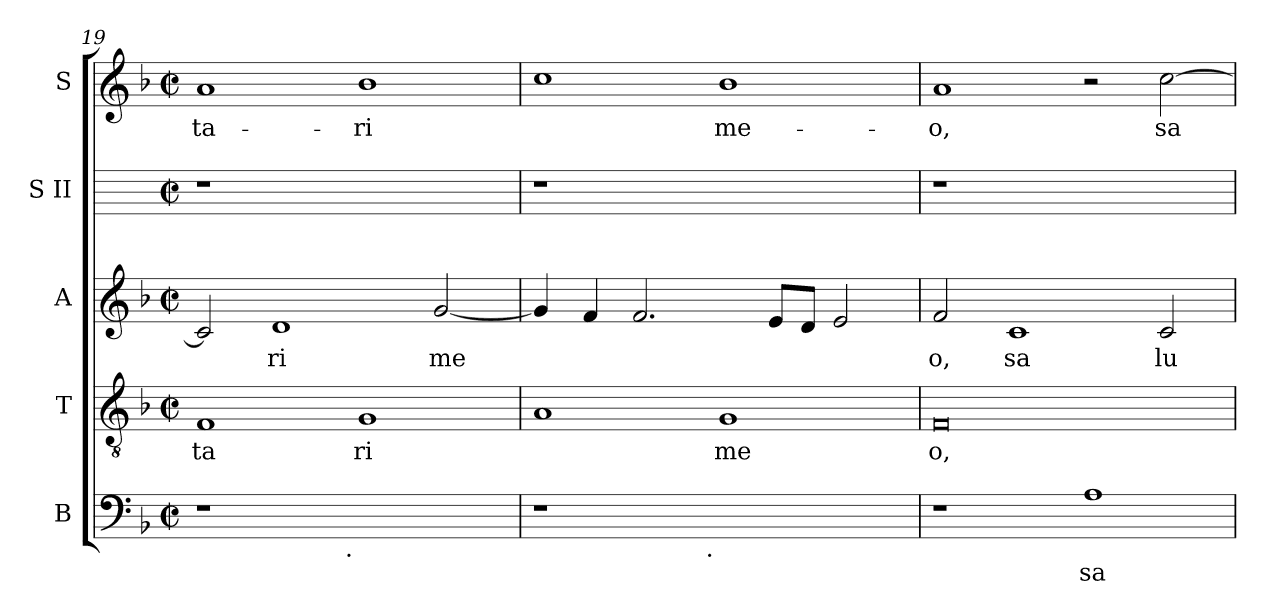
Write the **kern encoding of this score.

**kern	**text	**kern	**text	**kern	**text	**kern	**kern	**text
*part5	*part5	*part4	*part4	*part3	*part3	*part2	*part1	*part1
*staff5	*staff5	*staff4	*staff4	*staff3	*staff3	*staff2	*staff1	*staff1
*I"B	*	*I"T	*	*I"A	*	*I"S II	*I"S	*
*I'B	*	*I'T	*	*I'A	*	*	*I'S	*
*clefF4	*	*clefGv2	*	*clefG2	*	*	*clefG2	*
*k[b-]	*	*k[b-]	*	*k[b-]	*	*k[]	*k[b-]	*
*F:	*	*F:	*	*F:	*	*C:	*F:	*
*M2/2	*	*M2/2	*	*M2/2	*	*M2/2	*M2/2	*
*met(c|)	*	*met(c|)	*	*met(c|)	*	*met(c|)	*met(c|)	*
=19	=19	=19	=19	=19	=19	=19	=19	=19
!	!	!	!LO:LY:b:cj	!	!LO:LY:b:cj	!	!	!LO:LY:b:cj
*^	*	*	*	*	*	*	*	*
1r	2ryy	.	1F	ta	2c/]	.	1r	1a	-ta-
!	!	!	!	!	!	!LO:LY:b:cj	!	!	!
.	4...ryy	.	.	.	1d	ri	.	.	.
!	!LO:TX:b:t=.	!	!	!	!	!	!	!	!
.	1ryy	.	.	.	.	.	.	.	.
!	!	!	!	!LO:LY:b:cj	!	!	!	!	!LO:LY:b:cj
1ryy	.	.	1G	ri	.	.	1ryy	1b-	-ri
!	!	!	!	!	!	!LO:LY:b:cj	!	!	!
.	.	.	.	.	[<2g/	me	.	.	.
.	32ryy	.	.	.	.	.	.	.	.
=20	=20	=20	=20	=20	=20	=20	=20	=20	=20
!	!	!	!	!LO:LY:b:cj	!	!LO:LY:b:cj	!	!	!LO:LY:b:cj
1r	2ryy	.	1A	.	4g/]	.	1r	1cc	.
!	!	!	!	!	!	!LO:LY:b:cj	!	!	!
.	.	.	.	.	4f/	.	.	.	.
!	!	!	!	!	!	!LO:LY:b:cj	!	!	!
.	4...ryy	.	.	.	2.f/	.	.	.	.
!	!LO:TX:b:t=.	!	!	!	!	!	!	!	!
.	1ryy	.	.	.	.	.	.	.	.
!	!	!	!	!LO:LY:b:cj	!	!	!	!	!LO:LY:b:cj
1ryy	.	.	1G	me	.	.	1ryy	1b-	me-
!	!	!	!	!	!	!LO:LY:b:cj	!	!	!
.	.	.	.	.	8e/L	.	.	.	.
!	!	!	!	!	!	!LO:LY:b:cj	!	!	!
.	.	.	.	.	8d/J	.	.	.	.
!	!	!	!	!	!	!LO:LY:b:cj	!	!	!
.	.	.	.	.	2e/	.	.	.	.
.	32ryy	.	.	.	.	.	.	.	.
=21	=21	=21	=21	=21	=21	=21	=21	=21	=21
!	!	!	!	!LO:LY:b:cj	!	!LO:LY:b:cj	!	!	!LO:LY:b:cj
*v	*v	*	*	*	*	*	*	*	*
1r	.	0F	o,	2f/	o,	1r	1a	-o,
!	!	!	!	!	!LO:LY:b:cj	!	!	!
.	.	.	.	1c	sa	.	.	.
!	!LO:LY:b:cj	!	!	!	!	!	!	!
1A	sa	.	.	.	.	1ryy	2r	.
!	!	!	!	!	!LO:LY:b:cj	!	!	!LO:LY:b:cj
.	.	.	.	2c/	lu	.	[>2cc\	sa-
=	=	=	=	=	=	=	=	=
*-	*-	*-	*-	*-	*-	*-	*-	*-
